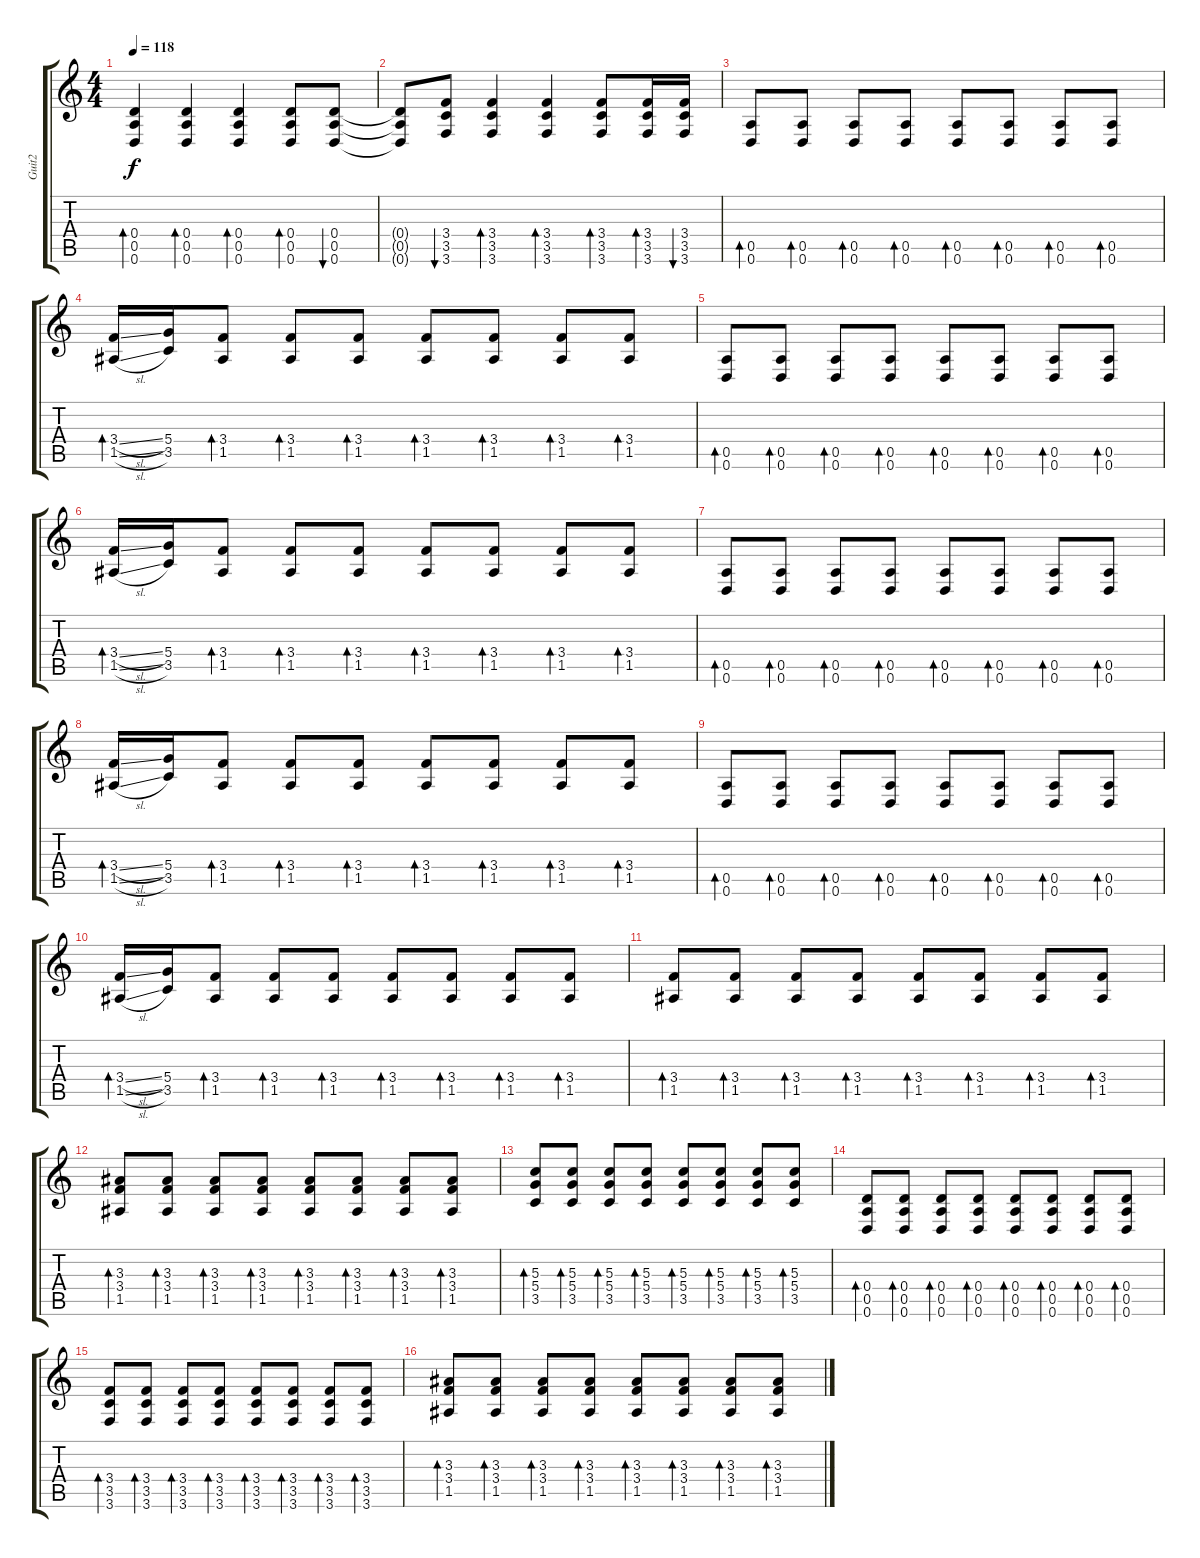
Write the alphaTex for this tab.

\track ("Guit2" "Guit2") {instrument acousticguitarsteel}
\staff {score tabs}
\tuning (E4 B3 G3 D3 A2 D2) {hide}
\ts (4 4)
\tempo 118
\clef g2
\ks c
(0.4 0.5 0.6).4{bd 60 dy f} (0.4 0.5 0.6).4{bd 60} (0.4 0.5 0.6).4{bd 60} (0.4 0.5 0.6).8{bd 60} (0.4 0.5 0.6).8{bu 60} |
(0.4{t} 0.5{t} 0.6{t}).8 (3.4 3.5 3.6).8{bu 60} (3.4 3.5 3.6).4{bd 60} (3.4 3.5 3.6).4{bd 60} (3.4 3.5 3.6).8{bd 60} (3.4 3.5 3.6).16{bd 60} (3.4 3.5 3.6).16{bu 60} |
(0.5 0.6).8{bd 60} (0.5 0.6).8{bd 60} (0.5 0.6).8{bd 60} (0.5 0.6).8{bd 60} (0.5 0.6).8{bd 60} (0.5 0.6).8{bd 60} (0.5 0.6).8{bd 60} (0.5 0.6).8{bd 60} |
(3.4{sl} 1.5{sl}).16{bd 60} (5.4 3.5).16 (3.4 1.5).8{bd 60} (3.4 1.5).8{bd 60} (3.4 1.5).8{bd 60} (3.4 1.5).8{bd 60} (3.4 1.5).8{bd 60} (3.4 1.5).8{bd 60} (3.4 1.5).8{bd 60} |
(0.5 0.6).8{bd 60} (0.5 0.6).8{bd 60} (0.5 0.6).8{bd 60} (0.5 0.6).8{bd 60} (0.5 0.6).8{bd 60} (0.5 0.6).8{bd 60} (0.5 0.6).8{bd 60} (0.5 0.6).8{bd 60} |
(3.4{sl} 1.5{sl}).16{bd 60} (5.4 3.5).16 (3.4 1.5).8{bd 60} (3.4 1.5).8{bd 60} (3.4 1.5).8{bd 60} (3.4 1.5).8{bd 60} (3.4 1.5).8{bd 60} (3.4 1.5).8{bd 60} (3.4 1.5).8{bd 60} |
(0.5 0.6).8{bd 60} (0.5 0.6).8{bd 60} (0.5 0.6).8{bd 60} (0.5 0.6).8{bd 60} (0.5 0.6).8{bd 60} (0.5 0.6).8{bd 60} (0.5 0.6).8{bd 60} (0.5 0.6).8{bd 60} |
(3.4{sl} 1.5{sl}).16{bd 60} (5.4 3.5).16 (3.4 1.5).8{bd 60} (3.4 1.5).8{bd 60} (3.4 1.5).8{bd 60} (3.4 1.5).8{bd 60} (3.4 1.5).8{bd 60} (3.4 1.5).8{bd 60} (3.4 1.5).8{bd 60} |
(0.5 0.6).8{bd 60} (0.5 0.6).8{bd 60} (0.5 0.6).8{bd 60} (0.5 0.6).8{bd 60} (0.5 0.6).8{bd 60} (0.5 0.6).8{bd 60} (0.5 0.6).8{bd 60} (0.5 0.6).8{bd 60} |
(3.4{sl} 1.5{sl}).16{bd 60} (5.4 3.5).16 (3.4 1.5).8{bd 60} (3.4 1.5).8{bd 60} (3.4 1.5).8{bd 60} (3.4 1.5).8{bd 60} (3.4 1.5).8{bd 60} (3.4 1.5).8{bd 60} (3.4 1.5).8{bd 60} |
(3.4 1.5).8{bd 60} (3.4 1.5).8{bd 60} (3.4 1.5).8{bd 60} (3.4 1.5).8{bd 60} (3.4 1.5).8{bd 60} (3.4 1.5).8{bd 60} (3.4 1.5).8{bd 60} (3.4 1.5).8{bd 60} |
(3.3 3.4 1.5).8{bd 60} (3.3 3.4 1.5).8{bd 60} (3.3 3.4 1.5).8{bd 60} (3.3 3.4 1.5).8{bd 60} (3.3 3.4 1.5).8{bd 60} (3.3 3.4 1.5).8{bd 60} (3.3 3.4 1.5).8{bd 60} (3.3 3.4 1.5).8{bd 60} |
(5.3 5.4 3.5).8{bd 60} (5.3 5.4 3.5).8{bd 60} (5.3 5.4 3.5).8{bd 60} (5.3 5.4 3.5).8{bd 60} (5.3 5.4 3.5).8{bd 60} (5.3 5.4 3.5).8{bd 60} (5.3 5.4 3.5).8{bd 60} (5.3 5.4 3.5).8{bd 60} |
(0.4 0.5 0.6).8{bd 60} (0.4 0.5 0.6).8{bd 60} (0.4 0.5 0.6).8{bd 60} (0.4 0.5 0.6).8{bd 60} (0.4 0.5 0.6).8{bd 60} (0.4 0.5 0.6).8{bd 60} (0.4 0.5 0.6).8{bd 60} (0.4 0.5 0.6).8{bd 60} |
(3.4 3.5 3.6).8{bd 60} (3.4 3.5 3.6).8{bd 60} (3.4 3.5 3.6).8{bd 60} (3.4 3.5 3.6).8{bd 60} (3.4 3.5 3.6).8{bd 60} (3.4 3.5 3.6).8{bd 60} (3.4 3.5 3.6).8{bd 60} (3.4 3.5 3.6).8{bd 60} |
(3.3 3.4 1.5).8{bd 60} (3.3 3.4 1.5).8{bd 60} (3.3 3.4 1.5).8{bd 60} (3.3 3.4 1.5).8{bd 60} (3.3 3.4 1.5).8{bd 60} (3.3 3.4 1.5).8{bd 60} (3.3 3.4 1.5).8{bd 60} (3.3 3.4 1.5).8{bd 60}
